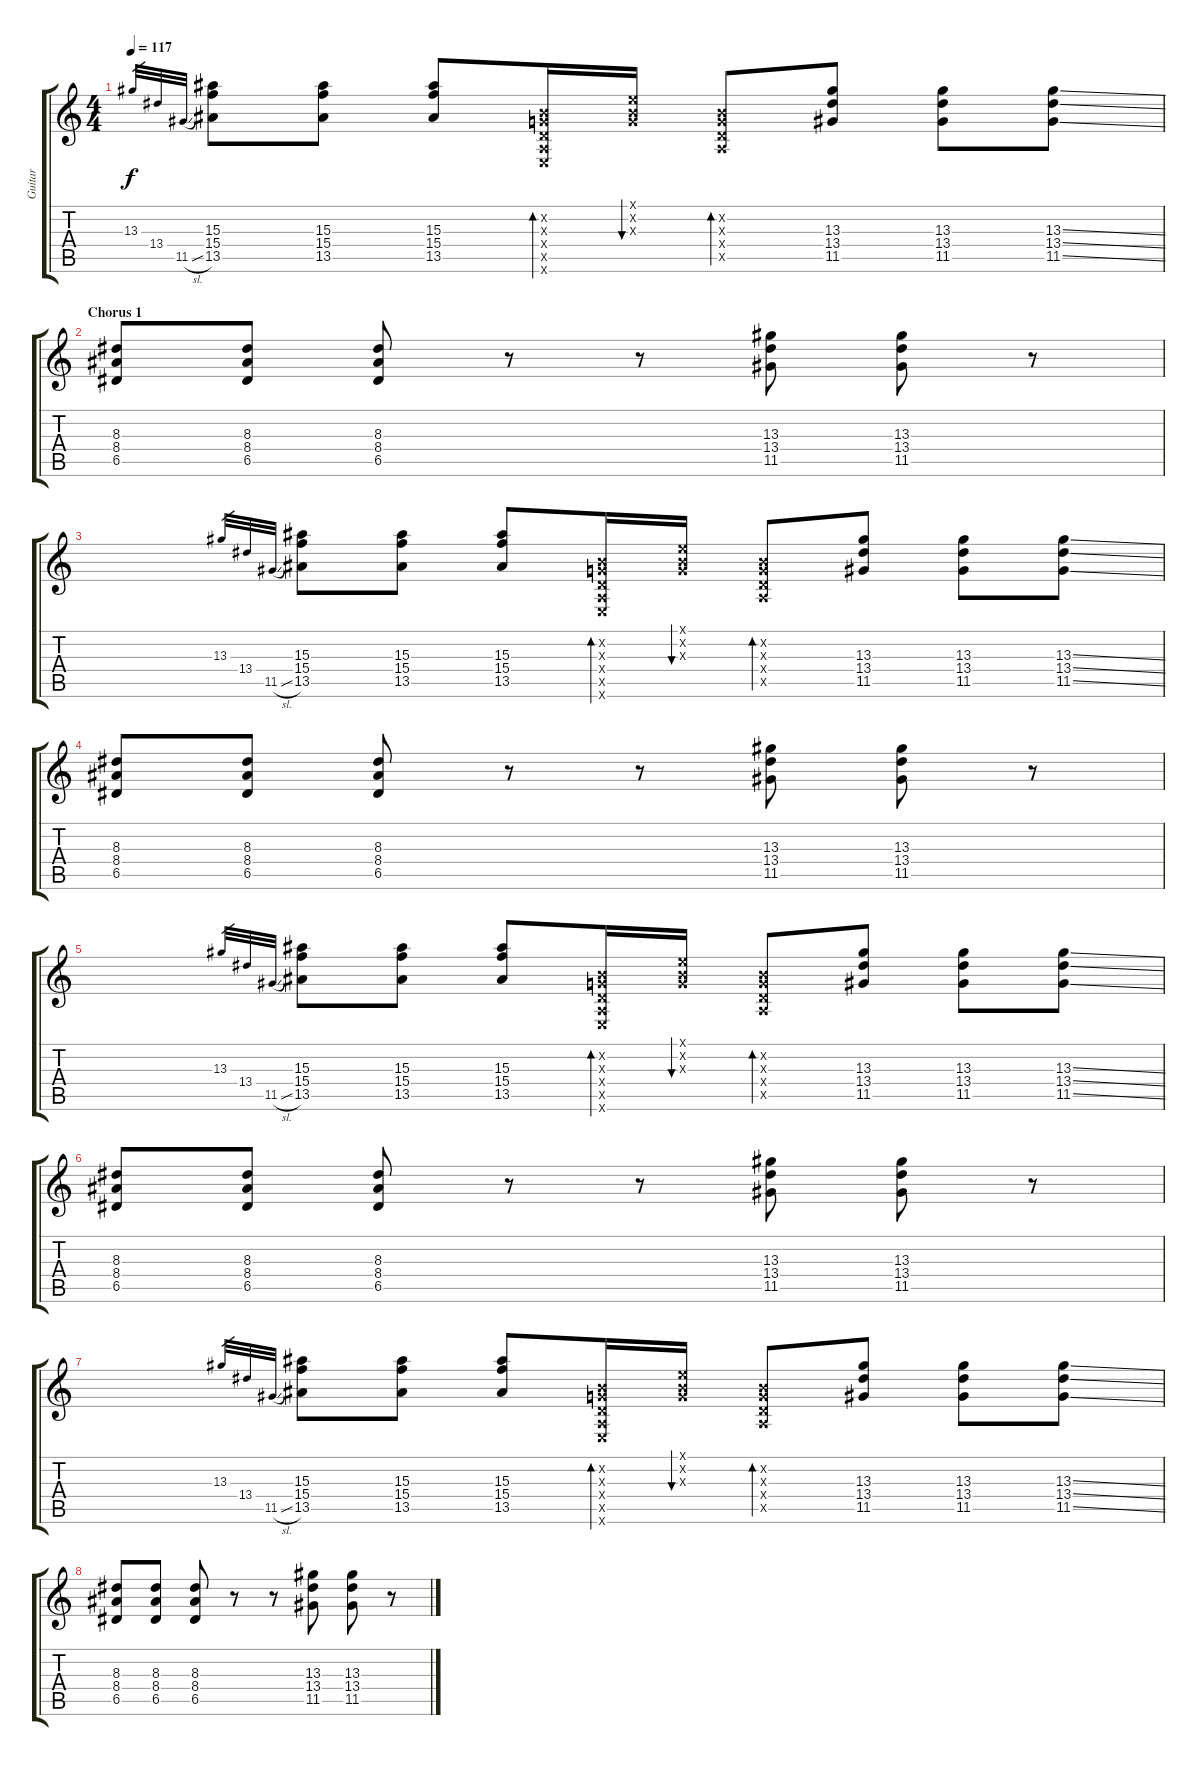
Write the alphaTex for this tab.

\track ("Guitar " "Guitar ") {instrument distortionguitar}
\staff {score tabs}
\tuning (E4 B3 G3 D3 A2 E2) {hide}
\ts (4 4)
\tempo 117
\clef g2
\ks c
13.3.32{gr dy f} 13.4.32{gr} 11.5{sl}.32{gr} (15.3 15.4 13.5).8 (15.3 15.4 13.5).8 (15.3 15.4 13.5).8 (0.2{x} 0.3{x} 0.4{x} 0.5{x} 0.6{x}).16{bd 60} (0.1{x} 0.2{x} 0.3{x}).16{bu 60} (0.2{x} 0.3{x} 0.4{x} 0.5{x}).8{bd 60} (13.3 13.4 11.5).8 (13.3 13.4 11.5).8 (13.3{ss} 13.4{ss} 11.5{ss}).8 |
\section ("" "Chorus 1")
(8.3 8.4 6.5).8 (8.3 8.4 6.5).8 (8.3 8.4 6.5).8 r.8 r.8 (13.3 13.4 11.5).8 (13.3 13.4 11.5).8 r.8 |
13.3.32{gr} 13.4.32{gr} 11.5{sl}.32{gr} (15.3 15.4 13.5).8 (15.3 15.4 13.5).8 (15.3 15.4 13.5).8 (0.2{x} 0.3{x} 0.4{x} 0.5{x} 0.6{x}).16{bd 60} (0.1{x} 0.2{x} 0.3{x}).16{bu 60} (0.2{x} 0.3{x} 0.4{x} 0.5{x}).8{bd 60} (13.3 13.4 11.5).8 (13.3 13.4 11.5).8 (13.3{ss} 13.4{ss} 11.5{ss}).8 |
(8.3 8.4 6.5).8 (8.3 8.4 6.5).8 (8.3 8.4 6.5).8 r.8 r.8 (13.3 13.4 11.5).8 (13.3 13.4 11.5).8 r.8 |
13.3.32{gr} 13.4.32{gr} 11.5{sl}.32{gr} (15.3 15.4 13.5).8 (15.3 15.4 13.5).8 (15.3 15.4 13.5).8 (0.2{x} 0.3{x} 0.4{x} 0.5{x} 0.6{x}).16{bd 60} (0.1{x} 0.2{x} 0.3{x}).16{bu 60} (0.2{x} 0.3{x} 0.4{x} 0.5{x}).8{bd 60} (13.3 13.4 11.5).8 (13.3 13.4 11.5).8 (13.3{ss} 13.4{ss} 11.5{ss}).8 |
(8.3 8.4 6.5).8 (8.3 8.4 6.5).8 (8.3 8.4 6.5).8 r.8 r.8 (13.3 13.4 11.5).8 (13.3 13.4 11.5).8 r.8 |
13.3.32{gr} 13.4.32{gr} 11.5{sl}.32{gr} (15.3 15.4 13.5).8 (15.3 15.4 13.5).8 (15.3 15.4 13.5).8 (0.2{x} 0.3{x} 0.4{x} 0.5{x} 0.6{x}).16{bd 60} (0.1{x} 0.2{x} 0.3{x}).16{bu 60} (0.2{x} 0.3{x} 0.4{x} 0.5{x}).8{bd 60} (13.3 13.4 11.5).8 (13.3 13.4 11.5).8 (13.3{ss} 13.4{ss} 11.5{ss}).8 |
(8.3 8.4 6.5).8 (8.3 8.4 6.5).8 (8.3 8.4 6.5).8 r.8 r.8 (13.3 13.4 11.5).8 (13.3 13.4 11.5).8 r.8
